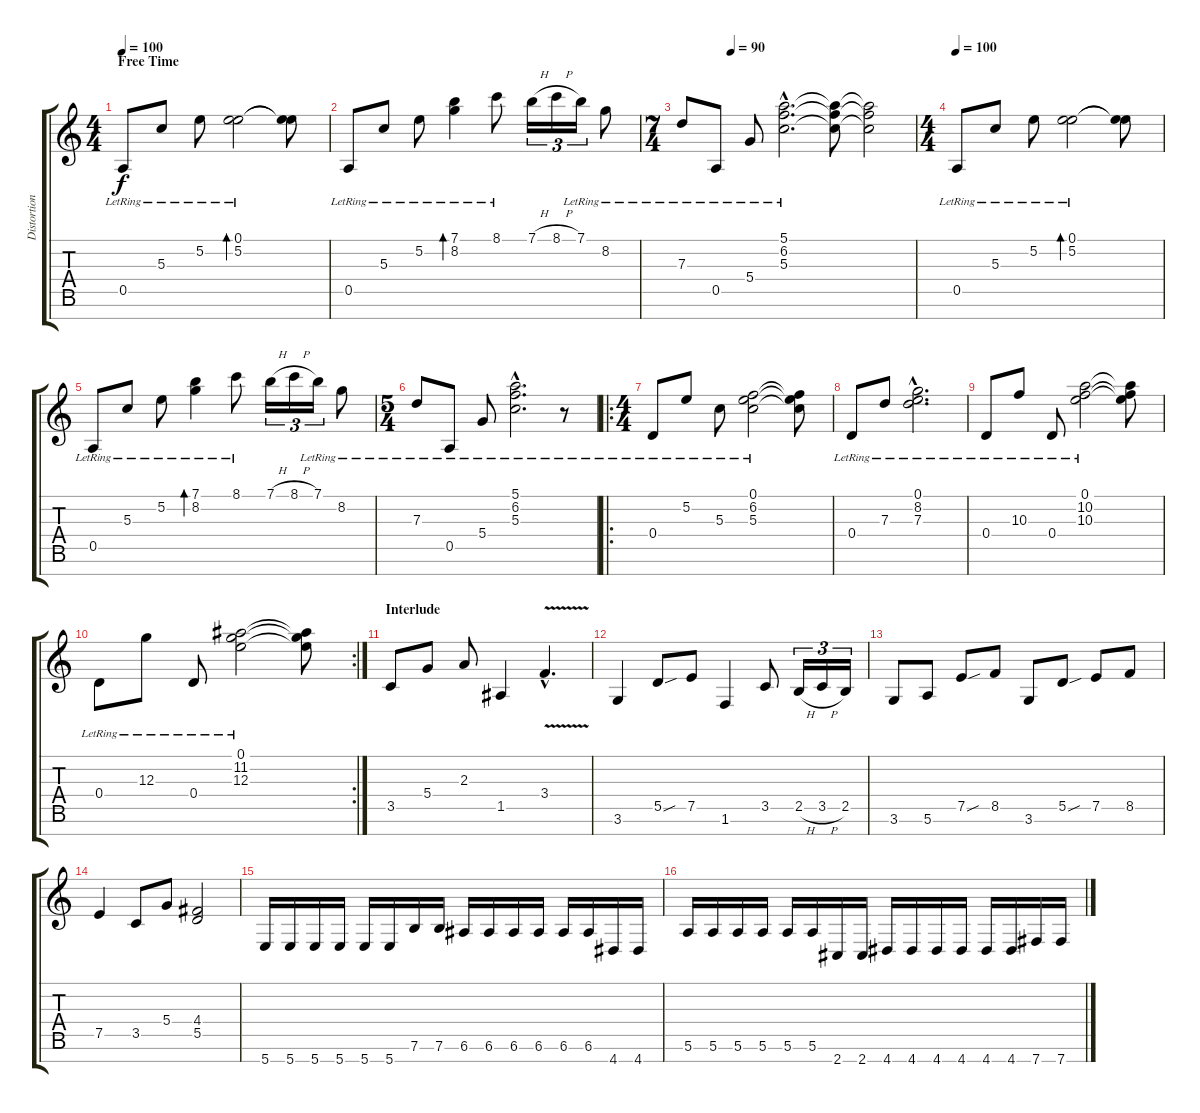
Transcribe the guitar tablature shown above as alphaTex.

\track ("Distortion Guitar" "Distortion") {instrument distortionguitar}
\staff {score tabs}
\tuning (E4 B3 G3 D3 A2 E2 B1) {hide}
\ts (4 4)
\section ("" "Free Time")
\tempo 100
\clef g2
\ks c
0.5{lr}.8{dy f} 5.3{lr}.8 5.2{lr}.8 (0.1{lr} 5.2{lr}).2{bd 480} (0.1{t} 5.2{t}).8 |
0.5{lr}.8 5.3{lr}.8 5.2{lr}.8 (7.1{lr} 8.2{lr}).4{bd 480} 8.1{lr}.8 7.1{h}.16{tu (3 2)} 8.1{h}.16{tu (3 2)} 7.1{lr}.16{tu (3 2)} 8.2{lr}.8 |
\ts (7 4)
\tempo (90 0.21428571428571427)
7.3{lr}.8 0.5{lr}.8 5.4{lr}.8 (5.1{hac lr} 6.2{hac lr} 5.3{hac lr}).2{d} (5.1{t} 6.2{t} 5.3{t}).8 (5.1{t} 6.2{t} 5.3{t}).2 |
\ts (4 4)
\tempo 100
0.5{lr}.8 5.3{lr}.8 5.2{lr}.8 (0.1{lr} 5.2{lr}).2{bd 480} (0.1{t} 5.2{t}).8 |
0.5{lr}.8 5.3{lr}.8 5.2{lr}.8 (7.1{lr} 8.2{lr}).4{bd 480} 8.1{lr}.8 7.1{h}.16{tu (3 2)} 8.1{h}.16{tu (3 2)} 7.1{lr}.16{tu (3 2)} 8.2{lr}.8 |
\ts (5 4)
7.3{lr}.8 0.5{lr}.8 5.4{lr}.8 (5.1{hac lr} 6.2{hac lr} 5.3{hac lr}).2{d} r.8 |
\ro
\ts (4 4)
0.4{lr}.8 5.2{lr}.8 5.3{lr}.8 (0.1{lr} 6.2{lr} 5.3{lr}).2 (0.1{t} 6.2{t} 5.3{t}).8 |
0.4{lr}.8 7.3{lr}.8 (0.1{hac lr} 8.2{hac lr} 7.3{hac lr}).2{d} |
0.4{lr}.8 10.3{lr}.8 0.4{lr}.8 (0.1{lr} 10.2{lr} 10.3{lr}).2 (0.1{t} 10.2{t} 10.3{t}).8 |
\rc 2
0.4{lr}.8 12.3{lr}.8 0.4{lr}.8 (0.1{lr} 11.2{lr} 12.3{lr}).2 (0.1{t} 11.2{t} 12.3{t}).8 |
\section ("" "Interlude")
3.5.8 5.4.8 2.3.8 1.5.4 3.4{v hac}.4{d} |
3.6.4 5.5{sou}.8 7.5.8 1.6.4 3.5.8 2.5{h}.16{tu (3 2)} 3.5{h}.16{tu (3 2)} 2.5.16{tu (3 2)} |
3.6.8 5.6.8 7.5{sou}.8 8.5.8 3.6.8 5.5{sou}.8 7.5.8 8.5.8 |
7.5.4 3.5.8 5.4.8 (4.4 5.5).2 |
5.7.16 5.7.16 5.7.16 5.7.16 5.7.16 5.7.16 7.6.16 7.6.16 6.6.16 6.6.16 6.6.16 6.6.16 6.6.16 6.6.16 4.7.16 4.7.16 |
5.6.16 5.6.16 5.6.16 5.6.16 5.6.16 5.6.16 2.7.16 2.7.16 4.7.16 4.7.16 4.7.16 4.7.16 4.7.16 4.7.16 7.7.16 7.7.16
